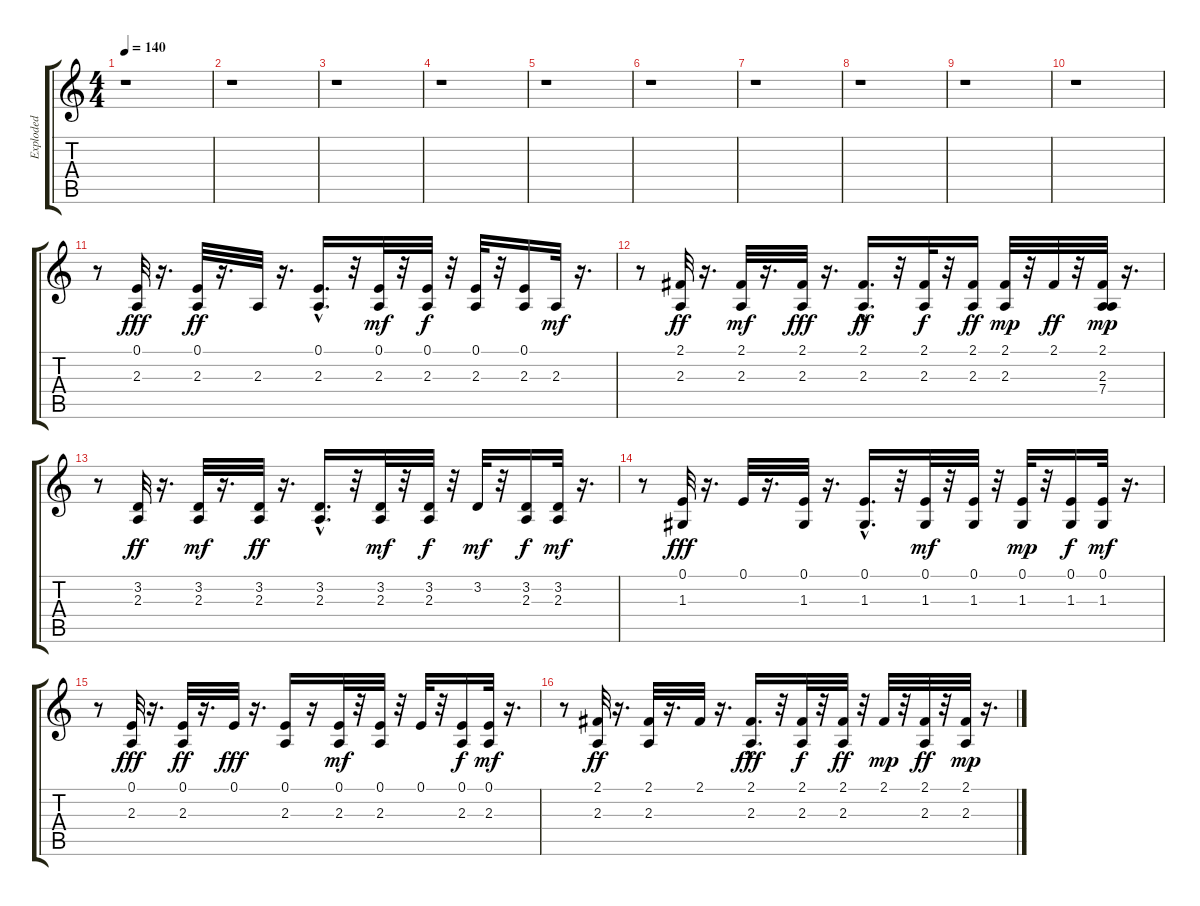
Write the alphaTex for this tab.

\track ("Exploded" "Exploded") {instrument rockorgan}
\staff {score tabs}
\tuning (E4 B3 G3 D3 A2 E2) {hide}
\ts (4 4)
\tempo 140
\clef g2
\ks c
r.1{dy fff} |
r.1 |
r.1 |
r.1 |
r.1 |
r.1 |
r.1 |
r.1 |
r.1 |
r.1 |
r.8 (0.1 2.3).32 r.16{d} (0.1 2.3).32{dy ff} r.16{d} 2.3.32 r.16{d} (0.1{hac} 2.3{hac}).16{d} r.32 (0.1 2.3).32{dy mf} r.32 (0.1 2.3).32{dy f} r.32 (0.1 2.3).32 r.32 (0.1 2.3).16 2.3.32{dy mf} r.16{d} |
r.8 (2.1 2.3).32{dy ff} r.16{d} (2.1 2.3).32{dy mf} r.16{d} (2.1 2.3).32{dy fff} r.16{d} (2.1{hac} 2.3{hac}).16{d dy ff} r.32 (2.1 2.3).32{dy f} r.32 (2.1 2.3).16{dy ff} (2.1 2.3).32{dy mp} r.32 2.1.32{dy ff} r.32 (2.1 2.3 7.4).32{dy mp} r.16{d} |
r.8 (3.2 2.3).32{dy ff} r.16{d} (3.2 2.3).32{dy mf} r.16{d} (3.2 2.3).32{dy ff} r.16{d} (3.2{hac} 2.3).16{d} r.32 (3.2 2.3).32{dy mf} r.32 (3.2 2.3).32{dy f} r.32 3.2.32{dy mf} r.32 (3.2 2.3).16{dy f} (3.2 2.3).32{dy mf} r.16{d} |
r.8 (0.1 1.3).32{dy fff} r.16{d} 0.1.32 r.16{d} (0.1 1.3).32 r.16{d} (0.1{hac} 1.3{hac}).16{d} r.32 (0.1 1.3).32{dy mf} r.32 (0.1 1.3).32 r.32 (0.1 1.3).32{dy mp} r.32 (0.1 1.3).16{dy f} (0.1 1.3).32{dy mf} r.16{d} |
r.8 (0.1 2.3).32{dy fff} r.16{d} (0.1 2.3).32{dy ff} r.16{d} 0.1.32{dy fff} r.16{d} (0.1 2.3).16 r.16 (0.1 2.3).32{dy mf} r.32 (0.1 2.3).32 r.32 0.1.32 r.32 (0.1 2.3).16{dy f} (0.1 2.3).32{dy mf} r.16{d} |
r.8 (2.1 2.3).32{dy ff} r.16{d} (2.1 2.3).32 r.16{d} 2.1.32 r.16{d} (2.1{hac} 2.3).16{d dy fff} r.32 (2.1 2.3).32{dy f} r.32 (2.1 2.3).32{dy ff} r.32 2.1.32{dy mp} r.32 (2.1 2.3).32{dy ff} r.32 (2.1 2.3).32{dy mp} r.16{d}
